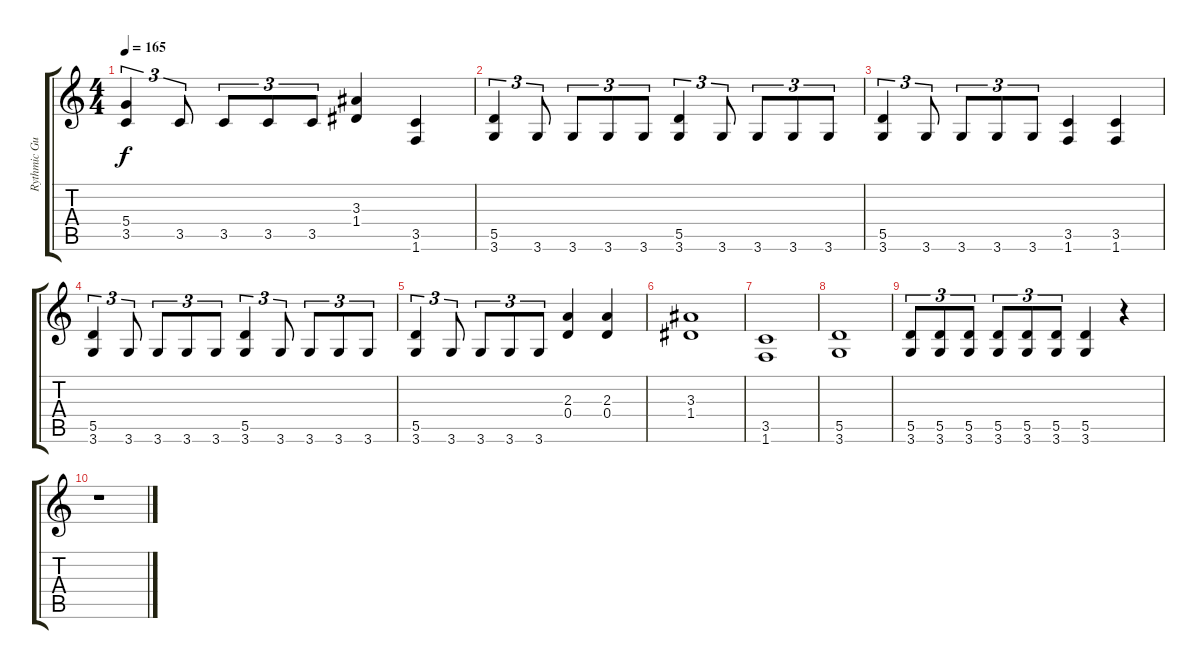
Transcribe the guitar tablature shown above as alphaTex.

\track ("Rythmic Guitar" "Rythmic Gu") {instrument overdrivenguitar}
\staff {score tabs}
\tuning (E4 B3 G3 D3 A2 E2) {hide}
\ts (4 4)
\tempo 165
\clef g2
\ks c
(5.4 3.5).4{tu (3 2) dy f} 3.5.8{tu (3 2)} 3.5.8{tu (3 2)} 3.5.8{tu (3 2)} 3.5.8{tu (3 2)} (3.3 1.4).4 (3.5 1.6).4 |
(5.5 3.6).4{tu (3 2)} 3.6.8{tu (3 2)} 3.6.8{tu (3 2)} 3.6.8{tu (3 2)} 3.6.8{tu (3 2)} (5.5 3.6).4{tu (3 2)} 3.6.8{tu (3 2)} 3.6.8{tu (3 2)} 3.6.8{tu (3 2)} 3.6.8{tu (3 2)} |
(5.5 3.6).4{tu (3 2)} 3.6.8{tu (3 2)} 3.6.8{tu (3 2)} 3.6.8{tu (3 2)} 3.6.8{tu (3 2)} (3.5 1.6).4 (3.5 1.6).4 |
(5.5 3.6).4{tu (3 2)} 3.6.8{tu (3 2)} 3.6.8{tu (3 2)} 3.6.8{tu (3 2)} 3.6.8{tu (3 2)} (5.5 3.6).4{tu (3 2)} 3.6.8{tu (3 2)} 3.6.8{tu (3 2)} 3.6.8{tu (3 2)} 3.6.8{tu (3 2)} |
(5.5 3.6).4{tu (3 2)} 3.6.8{tu (3 2)} 3.6.8{tu (3 2)} 3.6.8{tu (3 2)} 3.6.8{tu (3 2)} (2.3 0.4).4 (2.3 0.4).4 |
(3.3 1.4).1 |
(3.5 1.6).1 |
(5.5 3.6).1 |
(5.5 3.6).8{tu (3 2)} (5.5 3.6).8{tu (3 2)} (5.5 3.6).8{tu (3 2)} (5.5 3.6).8{tu (3 2)} (5.5 3.6).8{tu (3 2)} (5.5 3.6).8{tu (3 2)} (5.5 3.6).4 r.4 |
r.1
